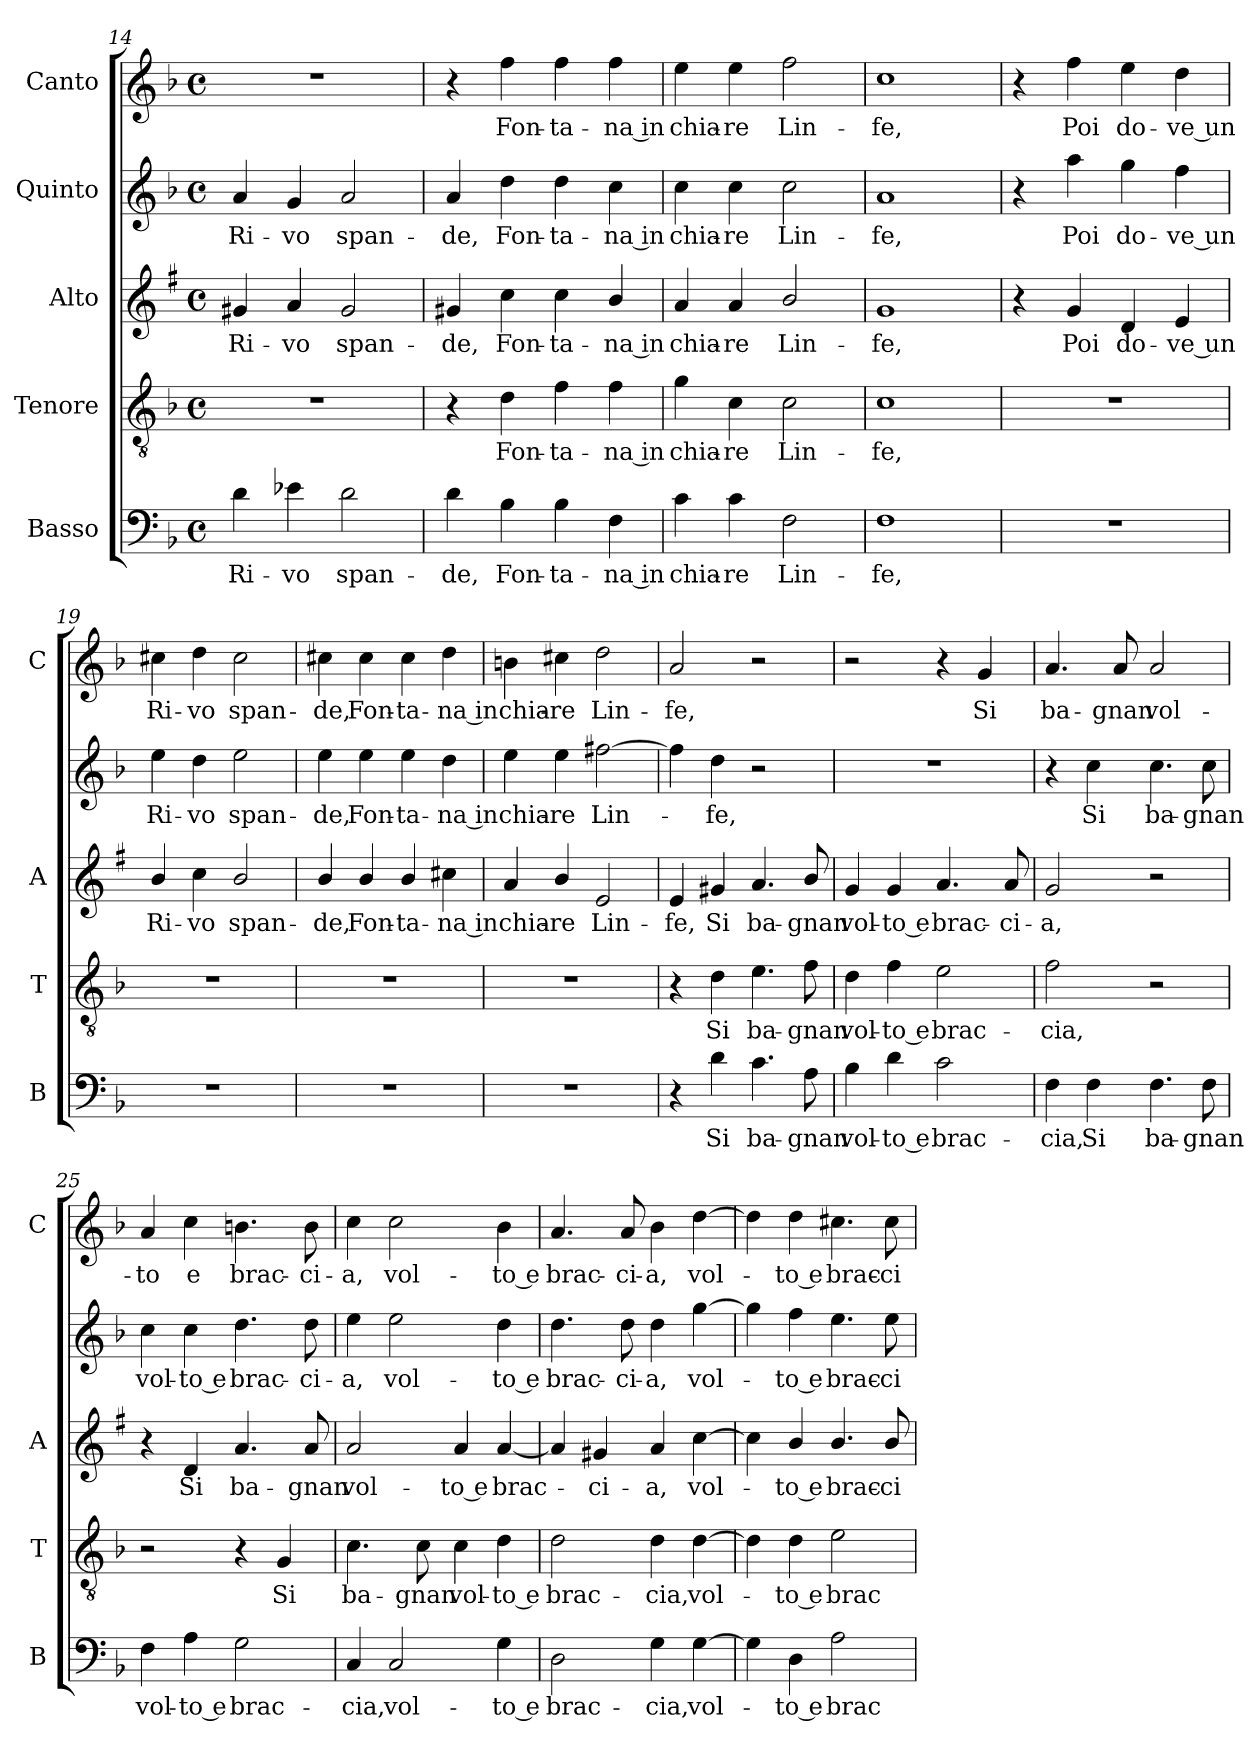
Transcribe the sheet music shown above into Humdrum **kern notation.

**kern	**text	**kern	**text	**kern	**text	**kern	**text	**kern	**text
*part5	*part5	*part4	*part4	*part3	*part3	*part2	*part2	*part1	*part1
*staff5	*staff5	*staff4	*staff4	*staff3	*staff3	*staff2	*staff2	*staff1	*staff1
*I"Basso	*	*I"Tenore	*	*I"Alto	*	*I"Quinto	*	*I"Canto	*
*I'B	*	*I'T	*	*I'A	*	*	*	*I'C	*
!!LO:LB:g=z
*clefF4	*	*clefGv2	*	*clefG2	*	*clefG2	*	*clefG2	*
*	*	*	*	*ITrd1c2	*	*	*	*	*
*k[b-]	*	*k[b-]	*	*k[b-]	*	*k[b-]	*	*k[b-]	*
*F:	*	*F:	*	*F:	*	*F:	*	*F:	*
*M4/4	*	*M4/4	*	*M4/4	*	*M4/4	*	*M4/4	*
*met(c)	*	*met(c)	*	*met(c)	*	*met(c)	*	*met(c)	*
=14	=14	=14	=14	=14	=14	=14	=14	=14	=14
!	!LO:LY:b	!	!	!	!LO:LY:b	!	!LO:LY:b	!	!
4d\	Ri-	1r	.	4f#X/	Ri-	4a/	Ri-	1r	.
!	!LO:LY:b	!	!	!	!LO:LY:b	!	!LO:LY:b	!	!
4e-X\	-vo	.	.	4g/	-vo	4g/	-vo	.	.
!	!LO:LY:b	!	!	!	!LO:LY:b	!	!LO:LY:b	!	!
2d\	span-	.	.	2f#/	span-	2a/	span-	.	.
=15	=15	=15	=15	=15	=15	=15	=15	=15	=15
!	!LO:LY:b	!	!	!	!LO:LY:b	!	!LO:LY:b	!	!
4d\	-de,	4r	.	4f#X/	-de,	4a/	-de,	4r	.
!	!LO:LY:b	!	!LO:LY:b	!	!LO:LY:b	!	!LO:LY:b	!	!LO:LY:b
4B-\	Fon-	4d\	Fon-	4b-\	Fon-	4dd\	Fon-	4ff\	Fon-
!	!LO:LY:b	!	!LO:LY:b	!	!LO:LY:b	!	!LO:LY:b	!	!LO:LY:b
4B-\	-ta-	4f\	-ta-	4b-\	-ta-	4dd\	-ta-	4ff\	-ta-
!	!LO:LY:b	!	!LO:LY:b	!	!LO:LY:b	!	!LO:LY:b	!	!LO:LY:b
4F\	-na in	4f\	-na in	4a/	-na in	4cc\	-na in	4ff\	-na in
=16	=16	=16	=16	=16	=16	=16	=16	=16	=16
!	!LO:LY:b	!	!LO:LY:b	!	!LO:LY:b	!	!LO:LY:b	!	!LO:LY:b
4c\	chia-	4g\	chia-	4g/	chia-	4cc\	chia-	4ee\	chia-
!	!LO:LY:b	!	!LO:LY:b	!	!LO:LY:b	!	!LO:LY:b	!	!LO:LY:b
4c\	-re	4c\	-re	4g/	-re	4cc\	-re	4ee\	-re
!	!LO:LY:b	!	!LO:LY:b	!	!LO:LY:b	!	!LO:LY:b	!	!LO:LY:b
2F\	Lin-	2c\	Lin-	2a/	Lin-	2cc\	Lin-	2ff\	Lin-
=17	=17	=17	=17	=17	=17	=17	=17	=17	=17
!	!LO:LY:b	!	!LO:LY:b	!	!LO:LY:b	!	!LO:LY:b	!	!LO:LY:b
1F	-fe,	1c	-fe,	1f	-fe,	1a	-fe,	1cc	-fe,
=18	=18	=18	=18	=18	=18	=18	=18	=18	=18
1r	.	1r	.	4r	.	4r	.	4r	.
!	!	!	!	!	!LO:LY:b	!	!LO:LY:b	!	!LO:LY:b
.	.	.	.	4f/	Poi	4aa\	Poi	4ff\	Poi
!	!	!	!	!	!LO:LY:b	!	!LO:LY:b	!	!LO:LY:b
.	.	.	.	4c/	do-	4gg\	do-	4ee\	do-
!	!	!	!	!	!LO:LY:b	!	!LO:LY:b	!	!LO:LY:b
.	.	.	.	4d/	-ve un	4ff\	-ve un	4dd\	-ve un
=19	=19	=19	=19	=19	=19	=19	=19	=19	=19
!	!	!	!	!	!LO:LY:b	!	!LO:LY:b	!	!LO:LY:b
1r	.	1r	.	4a/	Ri-	4ee\	Ri-	4cc#X\	Ri-
!	!	!	!	!	!LO:LY:b	!	!LO:LY:b	!	!LO:LY:b
.	.	.	.	4b-\	-vo	4dd\	-vo	4dd\	-vo
!	!	!	!	!	!LO:LY:b	!	!LO:LY:b	!	!LO:LY:b
.	.	.	.	2a/	span-	2ee\	span-	2cc#\	span-
=20	=20	=20	=20	=20	=20	=20	=20	=20	=20
!	!	!	!	!	!LO:LY:b	!	!LO:LY:b	!	!LO:LY:b
1r	.	1r	.	4a/	-de,	4ee\	-de,	4cc#X\	-de,
!	!	!	!	!	!LO:LY:b	!	!LO:LY:b	!	!LO:LY:b
.	.	.	.	4a/	Fon-	4ee\	Fon-	4cc#\	Fon-
!	!	!	!	!	!LO:LY:b	!	!LO:LY:b	!	!LO:LY:b
.	.	.	.	4a/	-ta-	4ee\	-ta-	4cc#\	-ta-
!	!	!	!	!	!LO:LY:b	!	!LO:LY:b	!	!LO:LY:b
.	.	.	.	4bn\	-na in	4dd\	-na in	4dd\	-na in
=21	=21	=21	=21	=21	=21	=21	=21	=21	=21
!	!	!	!	!	!LO:LY:b	!	!LO:LY:b	!	!LO:LY:b
1r	.	1r	.	4g/	chia-	4ee\	chia-	4bn\	chia-
!	!	!	!	!	!LO:LY:b	!	!LO:LY:b	!	!LO:LY:b
.	.	.	.	4a/	-re	4ee\	-re	4cc#X\	-re
!	!	!	!	!	!LO:LY:b	!	!LO:LY:b	!	!LO:LY:b
.	.	.	.	2d/	Lin-	[2ff#X\	Lin-	2dd\	Lin-
!!LO:PB:g=z
=22	=22	=22	=22	=22	=22	=22	=22	=22	=22
!	!	!	!	!	!LO:LY:b	!	!	!	!LO:LY:b
4r	.	4r	.	4d/	-fe,	4ff#\]	.	2a/	-fe,
!	!LO:LY:b	!	!LO:LY:b	!	!LO:LY:b	!	!LO:LY:b	!	!
4d\	Si	4d\	Si	4f#X/	Si	4dd\	-fe,	.	.
!	!LO:LY:b	!	!LO:LY:b	!	!LO:LY:b	!	!	!	!
4.c\	ba-	4.e\	ba-	4.g/	ba-	2r	.	2r	.
!	!LO:LY:b	!	!LO:LY:b	!	!LO:LY:b	!	!	!	!
8A\	-gnan	8f\	-gnan	8a/	-gnan	.	.	.	.
=23	=23	=23	=23	=23	=23	=23	=23	=23	=23
!	!LO:LY:b	!	!LO:LY:b	!	!LO:LY:b	!	!	!	!
4B-\	vol-	4d\	vol-	4f/	vol-	1r	.	2r	.
!	!LO:LY:b	!	!LO:LY:b	!	!LO:LY:b	!	!	!	!
4d\	-to e	4f\	-to e	4f/	-to e	.	.	.	.
!	!LO:LY:b	!	!LO:LY:b	!	!LO:LY:b	!	!	!	!
2c\	brac-	2e\	brac-	4.g/	brac-	.	.	4r	.
!	!	!	!	!	!	!	!	!	!LO:LY:b
.	.	.	.	.	.	.	.	4g/	Si
!	!	!	!	!	!LO:LY:b	!	!	!	!
.	.	.	.	8g/	-ci-	.	.	.	.
=24	=24	=24	=24	=24	=24	=24	=24	=24	=24
!	!LO:LY:b	!	!LO:LY:b	!	!LO:LY:b	!	!	!	!LO:LY:b
4F\	-cia,	2f\	-cia,	2f/	-a,	4r	.	4.a/	ba-
!	!LO:LY:b	!	!	!	!	!	!LO:LY:b	!	!
4F\	Si	.	.	.	.	4cc\	Si	.	.
!	!	!	!	!	!	!	!	!	!LO:LY:b
.	.	.	.	.	.	.	.	8a/	-gnan
!	!LO:LY:b	!	!	!	!	!	!LO:LY:b	!	!LO:LY:b
4.F\	ba-	2r	.	2r	.	4.cc\	ba-	2a/	vol-
!	!LO:LY:b	!	!	!	!	!	!LO:LY:b	!	!
8F\	-gnan	.	.	.	.	8cc\	-gnan	.	.
=25	=25	=25	=25	=25	=25	=25	=25	=25	=25
!	!LO:LY:b	!	!	!	!	!	!LO:LY:b	!	!LO:LY:b
4F\	vol-	2r	.	4r	.	4cc\	vol-	4a/	-to
!	!LO:LY:b	!	!	!	!LO:LY:b	!	!LO:LY:b	!	!LO:LY:b
4A\	-to e	.	.	4c/	Si	4cc\	-to e	4cc\	e
!	!LO:LY:b	!	!	!	!LO:LY:b	!	!LO:LY:b	!	!LO:LY:b
2G\	brac-	4r	.	4.g/	ba-	4.dd\	brac-	4.bn\	brac-
!	!	!	!LO:LY:b	!	!	!	!	!	!
.	.	4G/	Si	.	.	.	.	.	.
!	!	!	!	!	!LO:LY:b	!	!LO:LY:b	!	!LO:LY:b
.	.	.	.	8g/	-gnan	8dd\	-ci-	8b\	-ci-
=26	=26	=26	=26	=26	=26	=26	=26	=26	=26
!	!LO:LY:b	!	!LO:LY:b	!	!LO:LY:b	!	!LO:LY:b	!	!LO:LY:b
4C/	-cia,	4.c\	ba-	2g/	vol-	4ee\	-a,	4cc\	-a,
!	!LO:LY:b	!	!	!	!	!	!LO:LY:b	!	!LO:LY:b
2C/	vol-	.	.	.	.	2ee\	vol-	2cc\	vol-
!	!	!	!LO:LY:b	!	!	!	!	!	!
.	.	8c\	-gnan	.	.	.	.	.	.
!	!	!	!LO:LY:b	!	!LO:LY:b	!	!	!	!
.	.	4c\	vol-	4g/	-to e	.	.	.	.
!	!LO:LY:b	!	!LO:LY:b	!	!LO:LY:b	!	!LO:LY:b	!	!LO:LY:b
4G\	-to e	4d\	-to e	[4g/	brac-	4dd\	-to e	4b-\	-to e
=27	=27	=27	=27	=27	=27	=27	=27	=27	=27
!	!LO:LY:b	!	!LO:LY:b	!	!	!	!LO:LY:b	!	!LO:LY:b
2D\	brac-	2d\	brac-	4g/]	.	4.dd\	brac-	4.a/	brac-
!	!	!	!	!	!LO:LY:b	!	!	!	!
.	.	.	.	4f#X/	-ci-	.	.	.	.
!	!	!	!	!	!	!	!LO:LY:b	!	!LO:LY:b
.	.	.	.	.	.	8dd\	-ci-	8a/	-ci-
!	!LO:LY:b	!	!LO:LY:b	!	!LO:LY:b	!	!LO:LY:b	!	!LO:LY:b
4G\	-cia,	4d\	-cia,	4g/	-a,	4dd\	-a,	4b-\	-a,
!	!LO:LY:b	!	!LO:LY:b	!	!LO:LY:b	!	!LO:LY:b	!	!LO:LY:b
[4G\	vol-	[4d\	vol-	[4b-\	vol-	[4gg\	vol-	[4dd\	vol-
!!LO:LB:g=z
=28	=28	=28	=28	=28	=28	=28	=28	=28	=28
4G\]	.	4d\]	.	4b-\]	.	4gg\]	.	4dd\]	.
!	!LO:LY:b	!	!LO:LY:b	!	!LO:LY:b	!	!LO:LY:b	!	!LO:LY:b
4D\	-to e	4d\	-to e	4a/	-to e	4ff\	-to e	4dd\	-to e
!	!LO:LY:b	!	!LO:LY:b	!	!LO:LY:b	!	!LO:LY:b	!	!LO:LY:b
2A\	brac-	2e\	brac-	4.a/	brac-	4.ee\	brac-	4.cc#X\	brac-
!	!	!	!	!	!LO:LY:b	!	!LO:LY:b	!	!LO:LY:b
.	.	.	.	8a/	-ci-	8ee\	-ci-	8cc#\	-ci-
=	=	=	=	=	=	=	=	=	=
*-	*-	*-	*-	*-	*-	*-	*-	*-	*-
